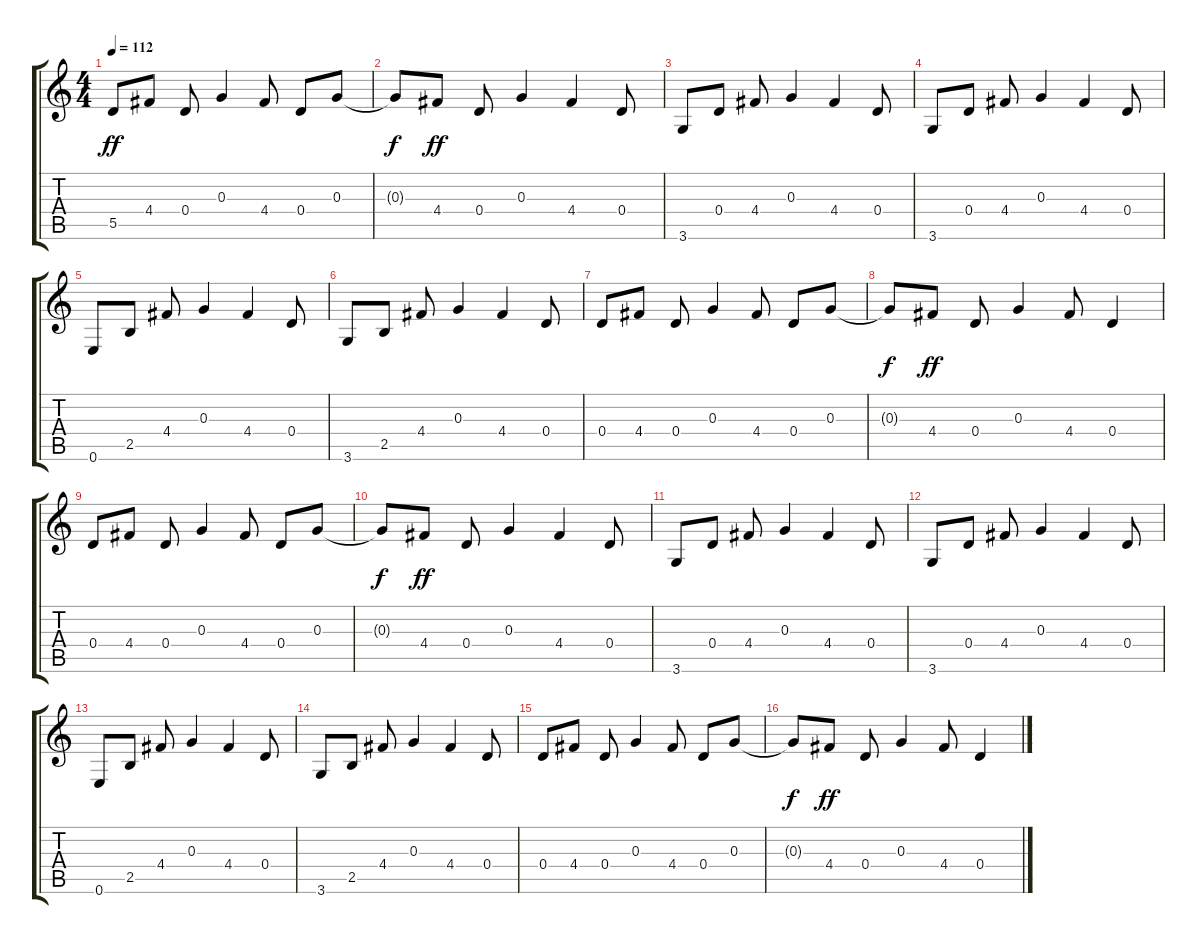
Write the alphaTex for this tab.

\track "" {instrument electricguitarclean}
\staff {score tabs}
\tuning (E4 B3 G3 D3 A2 E2) {hide}
\ts (4 4)
\tempo 112
\clef g2
\ks c
5.5.8{dy ff instrument electricguitarclean} 4.4.8 0.4.8 0.3.4 4.4.8 0.4.8 0.3.8 |
0.3{t}.8{dy f} 4.4.8{dy ff} 0.4.8 0.3.4 4.4.4 0.4.8 |
3.6.8 0.4.8 4.4.8 0.3.4 4.4.4 0.4.8 |
3.6.8 0.4.8 4.4.8 0.3.4 4.4.4 0.4.8 |
0.6.8 2.5.8 4.4.8 0.3.4 4.4.4 0.4.8 |
3.6.8 2.5.8 4.4.8 0.3.4 4.4.4 0.4.8 |
0.4.8 4.4.8 0.4.8 0.3.4 4.4.8 0.4.8 0.3.8 |
0.3{t}.8{dy f} 4.4.8{dy ff} 0.4.8 0.3.4 4.4.8 0.4.4 |
0.4.8 4.4.8 0.4.8 0.3.4 4.4.8 0.4.8 0.3.8 |
0.3{t}.8{dy f} 4.4.8{dy ff} 0.4.8 0.3.4 4.4.4 0.4.8 |
3.6.8 0.4.8 4.4.8 0.3.4 4.4.4 0.4.8 |
3.6.8 0.4.8 4.4.8 0.3.4 4.4.4 0.4.8 |
0.6.8 2.5.8 4.4.8 0.3.4 4.4.4 0.4.8 |
3.6.8 2.5.8 4.4.8 0.3.4 4.4.4 0.4.8 |
0.4.8 4.4.8 0.4.8 0.3.4 4.4.8 0.4.8 0.3.8 |
0.3{t}.8{dy f} 4.4.8{dy ff} 0.4.8 0.3.4 4.4.8 0.4.4
